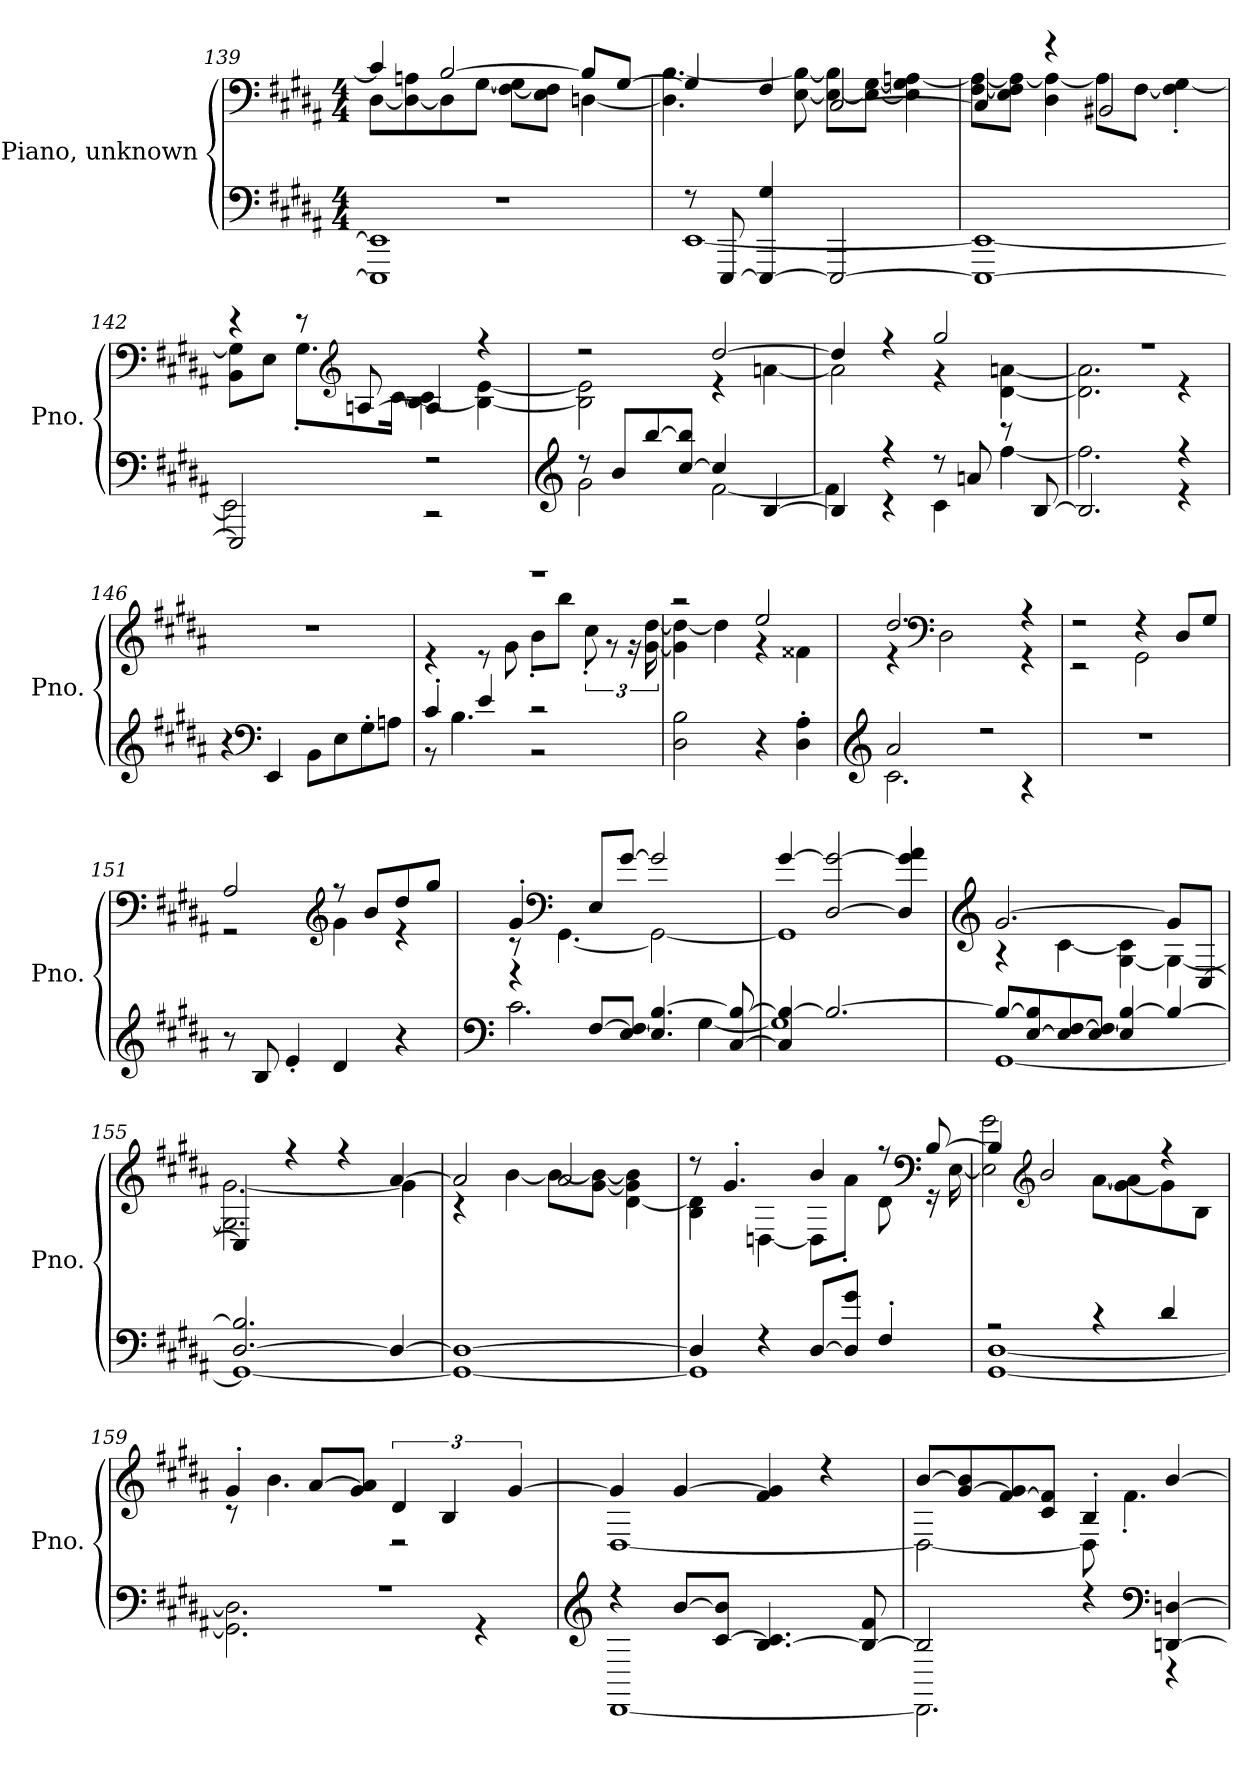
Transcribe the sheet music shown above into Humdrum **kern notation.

**kern	**kern
*part1	*part1
*staff2	*staff1
*I"Piano, unknown	*
*I'Pno.	*
*clefF4	*clefF4
*k[f#c#g#d#a#]	*k[f#c#g#d#a#]
*M4/4	*M4/4
=139	=139
*^	*^
1r	1EEE] 1EE]	4c#/]	[8D#\L
.	.	.	8D#\_ 8An\
.	.	[2B/	8D#\]
.	.	.	[8G#\J
.	.	.	[8F#\ 8G#\]L
.	.	.	8E\ 8F#\]J
.	.	8B/L]	[4Dn\
.	.	[8G#/J	.
!!LO:PB:g=z	!!
=140	=140	=140	=140
8r	[1EE	4G#/]	4.D\] [4.B\
[8EEE/	.	.	.
4EEE/_ 4G#/	.	4F#/	.
.	.	.	[8E\ 8B\_
2EEE/_	.	[2C#/	8E\_ 8B\]L
.	.	.	8E\_ [8G#\J
.	.	.	4E\] 4G#\] [4An\
=141	=141	=141	=141
1EEE_	1EE_	4C#/]	[8F#\ 8A\_L
.	.	.	8E\ 8F#\] 8A\_J
.	.	4r	4D#\ 4A\_
.	.	2BB#X/	8A\L]
.	.	.	[8F#'\J
.	.	.	4F#\]' [4G#\'
=142	=142	=142	=142
2EEE/]	2EE\]	4r	8BB\ 8G#\]L
.	.	.	8E\J
.	.	8r	8.G#'\L
*	*	*clefG2	*
.	.	[8An/	.
.	.	.	[16c#\Jk
2r	2r	4A/]	[4B\ 4c#\]
.	.	4r	4B\_ [4e\
!!LO:LB:g=z	!!
=143	=143	=143	=143
*clefG2	*	*	*
8r	2g#\	2r	2B\] 2e\]
8b/L	.	.	.
[8bb/	.	.	.
[8cc#/ 8bb/]J	.	.	.
4cc#/]	[2f#\	[2dd#/	4r
[4B/	.	.	[4an\
=144	=144	=144	=144
4B/]	4f#\]	4dd#/]	2a\]
4r	4r	4r	.
8r	4c#\	2gg#/	4r
8an/	.	.	.
8r	[4ff#\	.	[4d#\ [4an\
[8B/	.	.	.
=145	=145	=145	=145
2.B/]	2.ff#\]	1r	2.d#\] 2.a\]
4r	4r	.	4r
*v	*v	*	*
*	*v	*v
=146	=146
4r	1r
*clefF4	*
4EE/	.
8BB\L	.
8E\	.
8G#'\	.
8An\J	.
=147	=147
*^	*^
4c#'/	8r	1r	4r
.	4.B\	.	.
4e/	.	.	8r
.	.	.	8g#\
2r	2r	.	8b'\L
.	.	.	8bb\J
.	.	.	12cc#'\
.	.	.	12r
.	.	.	24r
.	.	.	[24g#\ [24dd#\
*v	*v	*	*
!!LO:LB:g=z	!!
=148	=148	=148
2D#\ 2B\	2r	4g#\] 4dd#\_
.	.	4dd#\]
4r	2ee/	4r
4D#\' 4A#\'	.	4f##X\
=149	=149	=149
*clefG2	*	*
*^	*	*
2a#/	2.c#\	2.dd#/	4r
*	*	*clefF4	*
.	.	.	2D#\
2r	.	.	.
.	4r	4r	4r
*v	*v	*	*
=150	=150	=150
1r	2r	2r
.	4r	2GG#\
.	8D#/L	.
.	8G#/J	.
=151	=151	=151
8r	2A#/	2r
8B/	.	.
4e'/	.	.
*	*clefG2	*
4d#/	8r	4g#\
.	8b/L	.
4r	8dd#/	4r
.	8gg#/J	.
=152	=152	=152
*clefF4	*	*
*^	*	*
4r	2.c#\	4g#'/	8r
*	*	*clefF4	*
.	.	.	[4.GG#\
[8F#/L	.	8E/L	.
[8E/ 8F#/]J	.	[8g#/J	.
4.E/] [4.B/	.	2g#/]	2GG#\_
.	[4G#\	.	.
[8C#/ 8B/_	.	.	.
!!LO:LB:g=z	!!
=153	=153	=153	=153
4C#/] 4B/_	1G#]	[4g#/	1GG#]
2.B/_	.	[2D#/ 2g#/_	.
.	.	4D#/] 4g#/] 4a#/	.
=154	=154	=154	=154
*	*	*clefG2	*
8B/L_	[1GG#	[2.g#/	4r
[8E/ 8B/]	.	.	.
8E/] [8F#/	.	.	[4c#\
[8E/ 8F#/]J	.	.	.
4E/] [4B/	.	.	[4G#\ 4c#\]
4B/_	.	8g#/L]	4G#\_
.	.	[8C#/J	.
=155	=155	=155	=155
[2.D#/ 2.B/]	1GG#_	4C#/]	2.G#\] [2.g#\
.	.	4r	.
.	.	4r	.
4D#/_	.	[4a#/	4g#\]
=156	=156	=156	=156
1D#_	1GG#_	2a#/]	4r
.	.	.	[4b\
.	.	2a#/	8b\L_
.	.	.	[8g#\ 8b\_J
.	.	.	[4d#\ 4g#\] 4b\]
!!LO:LB:g=z	!!
=157	=157	=157	=157
4D#/]	1GG#]	8r	4B\ 4d#\]
.	.	4.g#'/	.
4r	.	.	[4Dn\
[8D#/L	.	4b/	8D\L]
8D#/] 8g#/J	.	.	8a#'\J
4F#'/	.	8r	8d#\
*	*	*clefF4	*
.	.	[8B/	16r
.	.	.	[16E\
=158	=158	=158	=158
2r	[1GG# [1D#	4B/]	2E\] 2g#\
*	*	*clefG2	*
.	.	2b/	.
4r	.	.	[8a#\L
.	.	.	[8g#\ 8a#\]
4d#/	.	4r	8g#\]
.	.	.	8B\J
=159	=159	=159	=159
1r	2.GG#\] 2.D#\]	4g#'/	8r
.	.	.	4.b\
.	.	[8a#/L	.
.	.	8g#/ 8a#/]J	.
.	.	6d#/	2r
.	.	6B/	.
.	4r	.	.
.	.	[6g#/	.
=160	=160	=160	=160
*clefG2	*	*	*
4r	[1DD#	4g#/]	[1D#
[8b/L	.	[4g#/	.
[8c#/ 8b/]J	.	.	.
[4.B/ 4.c#/]	.	4f#/ 4g#/]	.
.	.	4r	.
8B/_ 8f#/	.	.	.
!!LO:LB:g=z	!!
=161	=161	=161	=161
2B/]	2.DD#\]	[8b/L	2D#\_
.	.	[8g#/ 8b/]	.
.	.	[8f#/ 8g#/]	.
.	.	8c#/ 8f#/]J	.
4r	.	4B'/	8D#\]
.	.	.	4.f#'\
*clefF4	*	*	*
[4DDn/ [4Dn/	4r	[4b/	.
*v	*v	*	*
*	*v	*v
=	=
*-	*-
